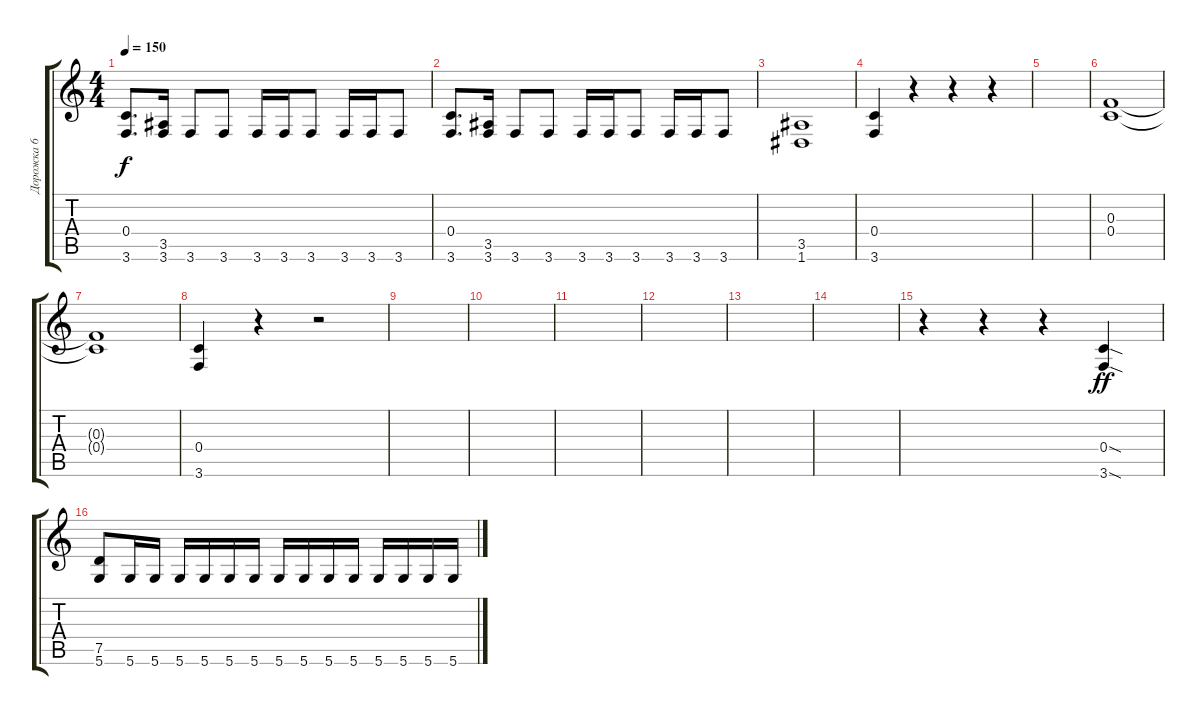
\track ("Дорожка 6" "Дорожка 6") {instrument distortionguitar}
\staff {score tabs}
\tuning (D4 A3 F3 C3 G2 D2) {hide}
\ts (4 4)
\tempo 150
\clef g2
\ks c
(0.4 3.6).8{d dy f} (3.5 3.6).16 3.6.8 3.6.8 3.6.16 3.6.16 3.6.8 3.6.16 3.6.16 3.6.8 |
(0.4 3.6).8{d} (3.5 3.6).16 3.6.8 3.6.8 3.6.16 3.6.16 3.6.8 3.6.16 3.6.16 3.6.8 |
(3.5 1.6).1 |
(0.4 3.6).4 r.4 r.4 r.4 |
|
(0.3 0.4).1 |
(0.3{t} 0.4{t}).1 |
(0.4 3.6).4 r.4 r.2 |
|
|
|
|
|
|
r.4 r.4 r.4 (0.4{sod} 3.6{sod}).4{dy ff} |
(7.5 5.6).8 5.6.16 5.6.16 5.6.16 5.6.16 5.6.16 5.6.16 5.6.16 5.6.16 5.6.16 5.6.16 5.6.16 5.6.16 5.6.16 5.6.16
